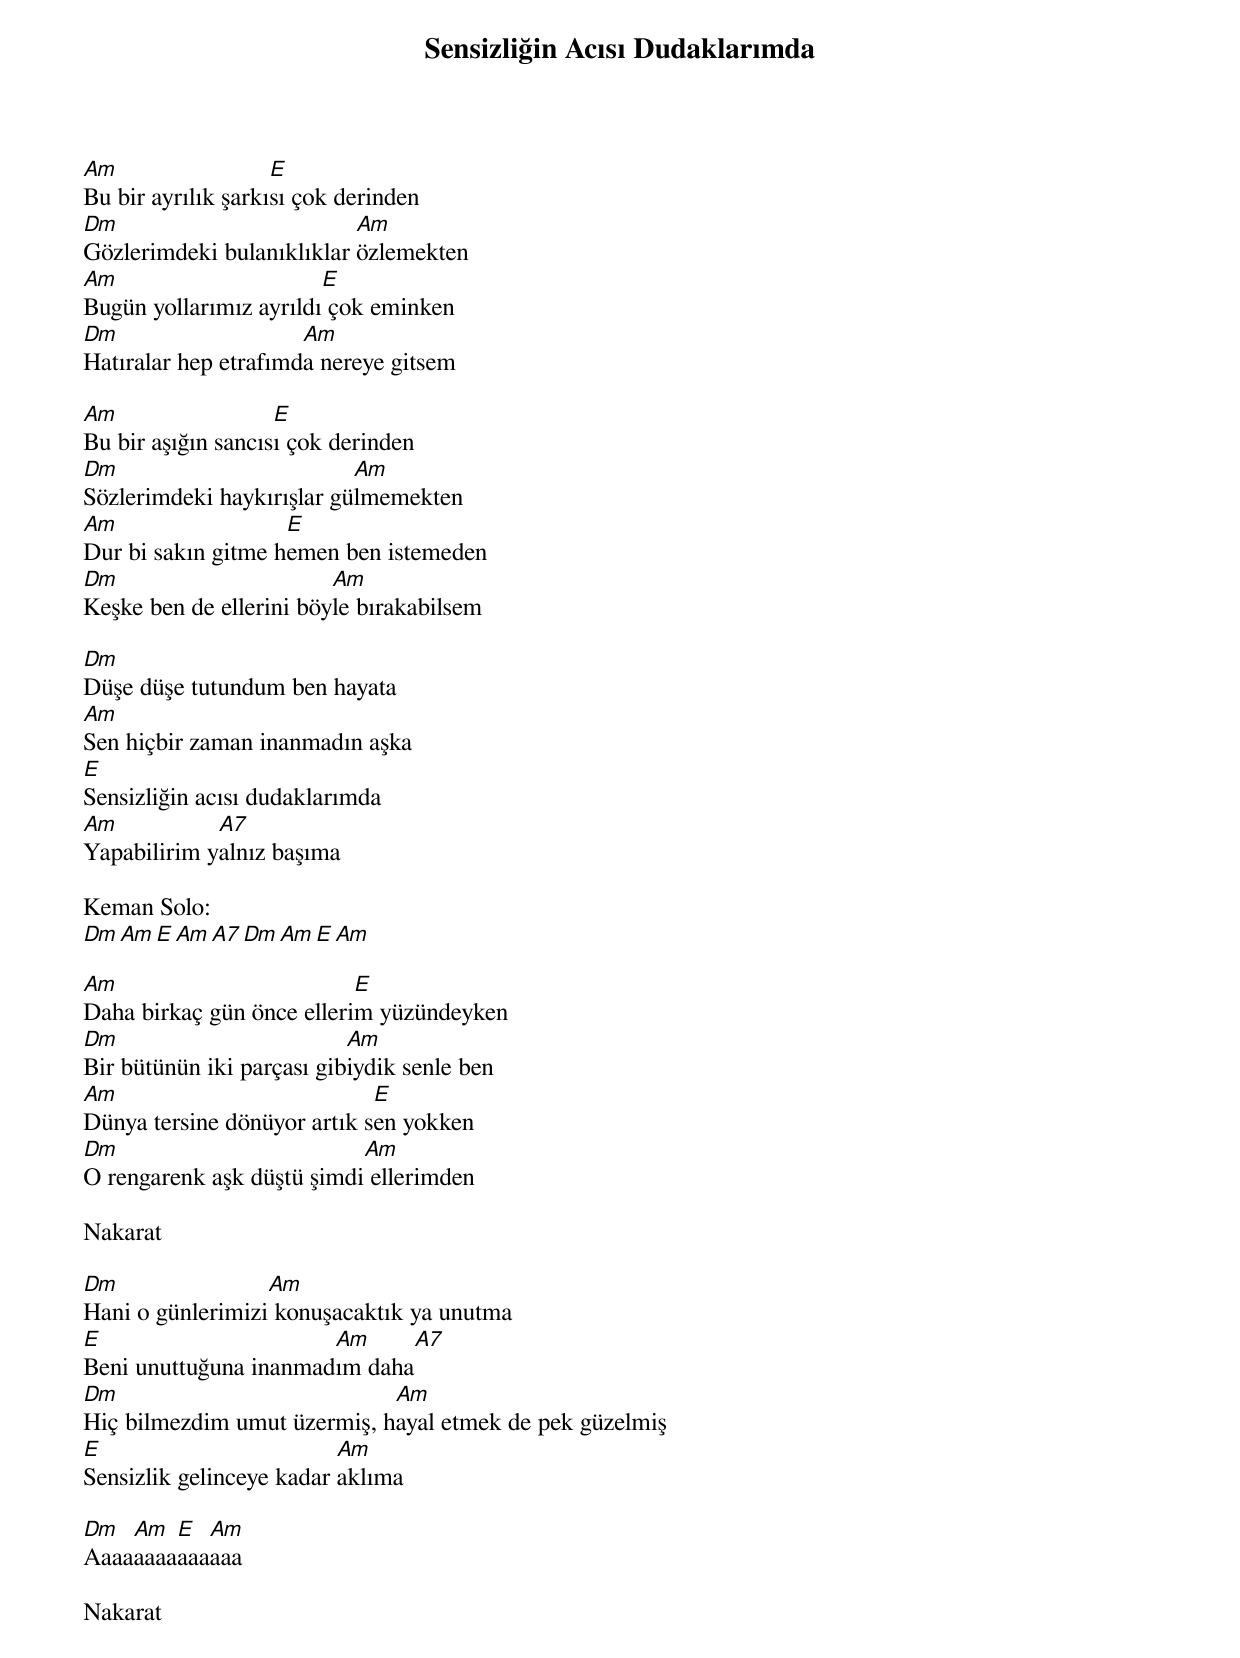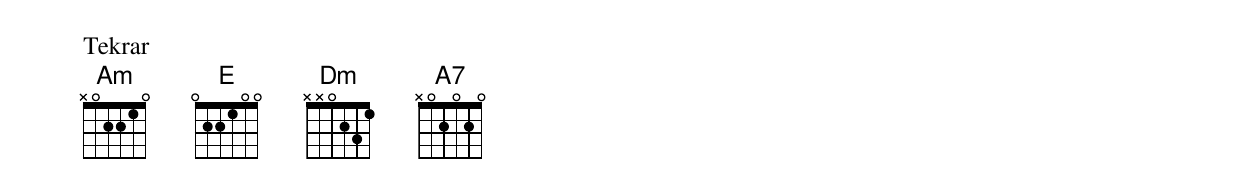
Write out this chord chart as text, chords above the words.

{title: Sensizliğin Acısı Dudaklarımda}
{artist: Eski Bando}

Am                  E
Bu bir ayrılık şarkısı çok derinden
Dm                         Am
Gözlerimdeki bulanıklıklar özlemekten
Am                      E
Bugün yollarımız ayrıldı çok eminken
Dm                    Am
Hatıralar hep etrafımda nereye gitsem

Am                  E
Bu bir aşığın sancısı çok derinden
Dm                         Am
Sözlerimdeki haykırışlar gülmemekten
Am                  E
Dur bi sakın gitme hemen ben istemeden
Dm                       Am
Keşke ben de ellerini böyle bırakabilsem

Dm
Düşe düşe tutundum ben hayata
Am
Sen hiçbir zaman inanmadın aşka
E
Sensizliğin acısı dudaklarımda
Am           A7
Yapabilirim yalnız başıma

Keman Solo:
Dm  Am  E  Am  A7  Dm  Am  E  Am

Am                         E
Daha birkaç gün önce ellerim yüzündeyken
Dm                         Am
Bir bütünün iki parçası gibiydik senle ben
Am                           E
Dünya tersine dönüyor artık sen yokken
Dm                         Am
O rengarenk aşk düştü şimdi ellerimden

Nakarat

Dm                Am
Hani o günlerimizi konuşacaktık ya unutma
E                      Am     A7
Beni unuttuğuna inanmadım daha
Dm                           Am
Hiç bilmezdim umut üzermiş, hayal etmek de pek güzelmiş
E                         Am
Sensizlik gelinceye kadar aklıma

Dm  Am  E  Am
Aaaaaaaaaaaaaa

Nakarat

Tekrar
